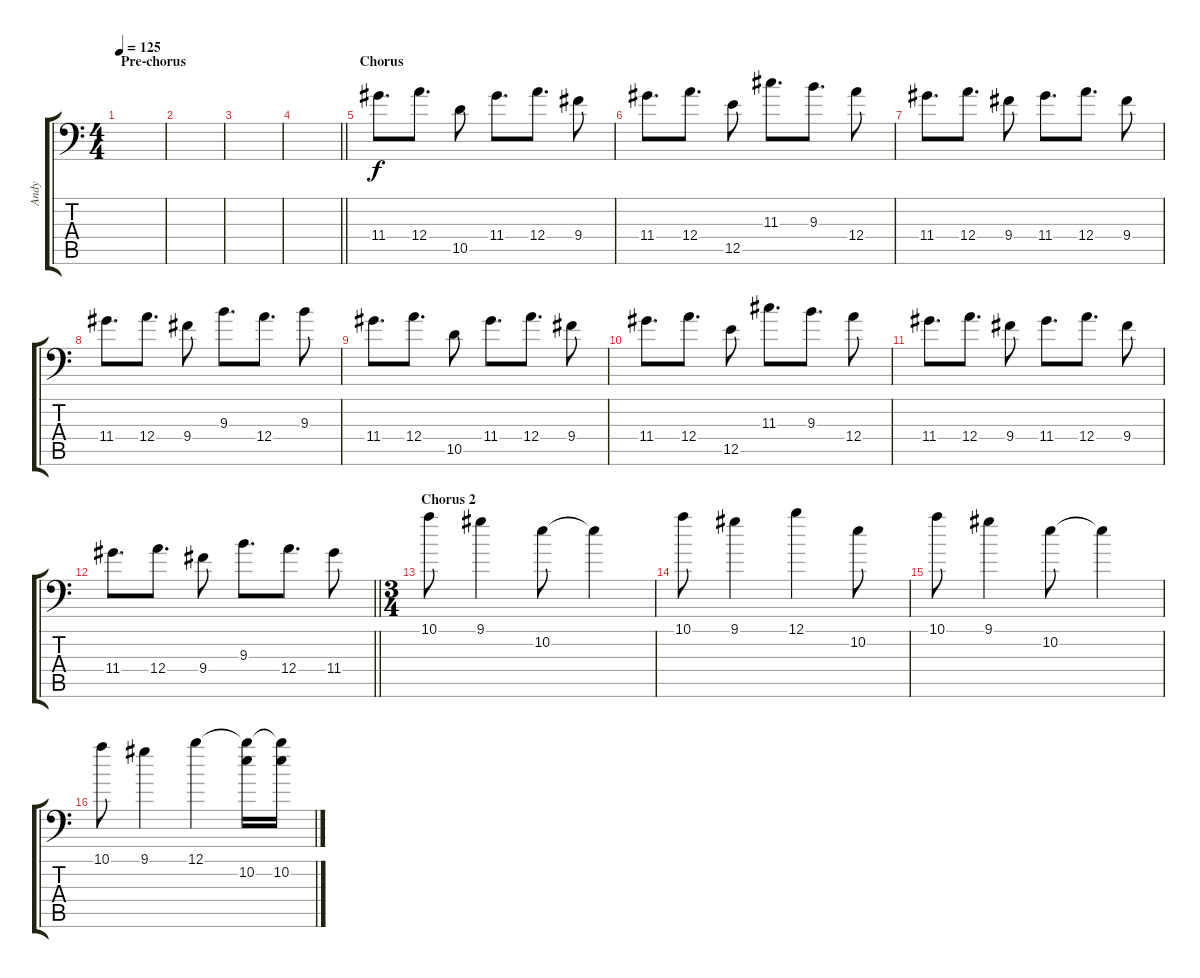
\track ("Andy" "Andy") {instrument distortionguitar}
\staff {score tabs}
\tuning (B3 Gb3 D3 A2 E2 Gb1) {hide}
\ts (4 4)
\section ("" "Pre-chorus")
\tempo 125
\clef f4
\ks c
|
|
|
\barLineRight lightlight
|
\section ("" "Chorus")
11.4.8{d} 12.4.8{d} 10.5.8 11.4.8{d} 12.4.8{d} 9.4.8 |
11.4.8{d} 12.4.8{d} 12.5.8 11.3.8{d} 9.3.8{d} 12.4.8 |
11.4.8{d} 12.4.8{d} 9.4.8 11.4.8{d} 12.4.8{d} 9.4.8 |
11.4.8{d} 12.4.8{d} 9.4.8 9.3.8{d} 12.4.8{d} 9.3.8 |
11.4.8{d} 12.4.8{d} 10.5.8 11.4.8{d} 12.4.8{d} 9.4.8 |
11.4.8{d} 12.4.8{d} 12.5.8 11.3.8{d} 9.3.8{d} 12.4.8 |
11.4.8{d} 12.4.8{d} 9.4.8 11.4.8{d} 12.4.8{d} 9.4.8 |
\barLineRight lightlight
11.4.8{d} 12.4.8{d} 9.4.8 9.3.8{d} 12.4.8{d} 11.4.8 |
\ts (3 4)
\section ("" "Chorus 2")
10.1.8 9.1.4 10.2.8 10.2{t}.4 |
10.1.8 9.1.4 12.1.4 10.2.8 |
10.1.8 9.1.4 10.2.8 10.2{t}.4 |
10.1.8 9.1.4 12.1.4 (12.1{t} 10.2).16 (12.1{t} 10.2).16
